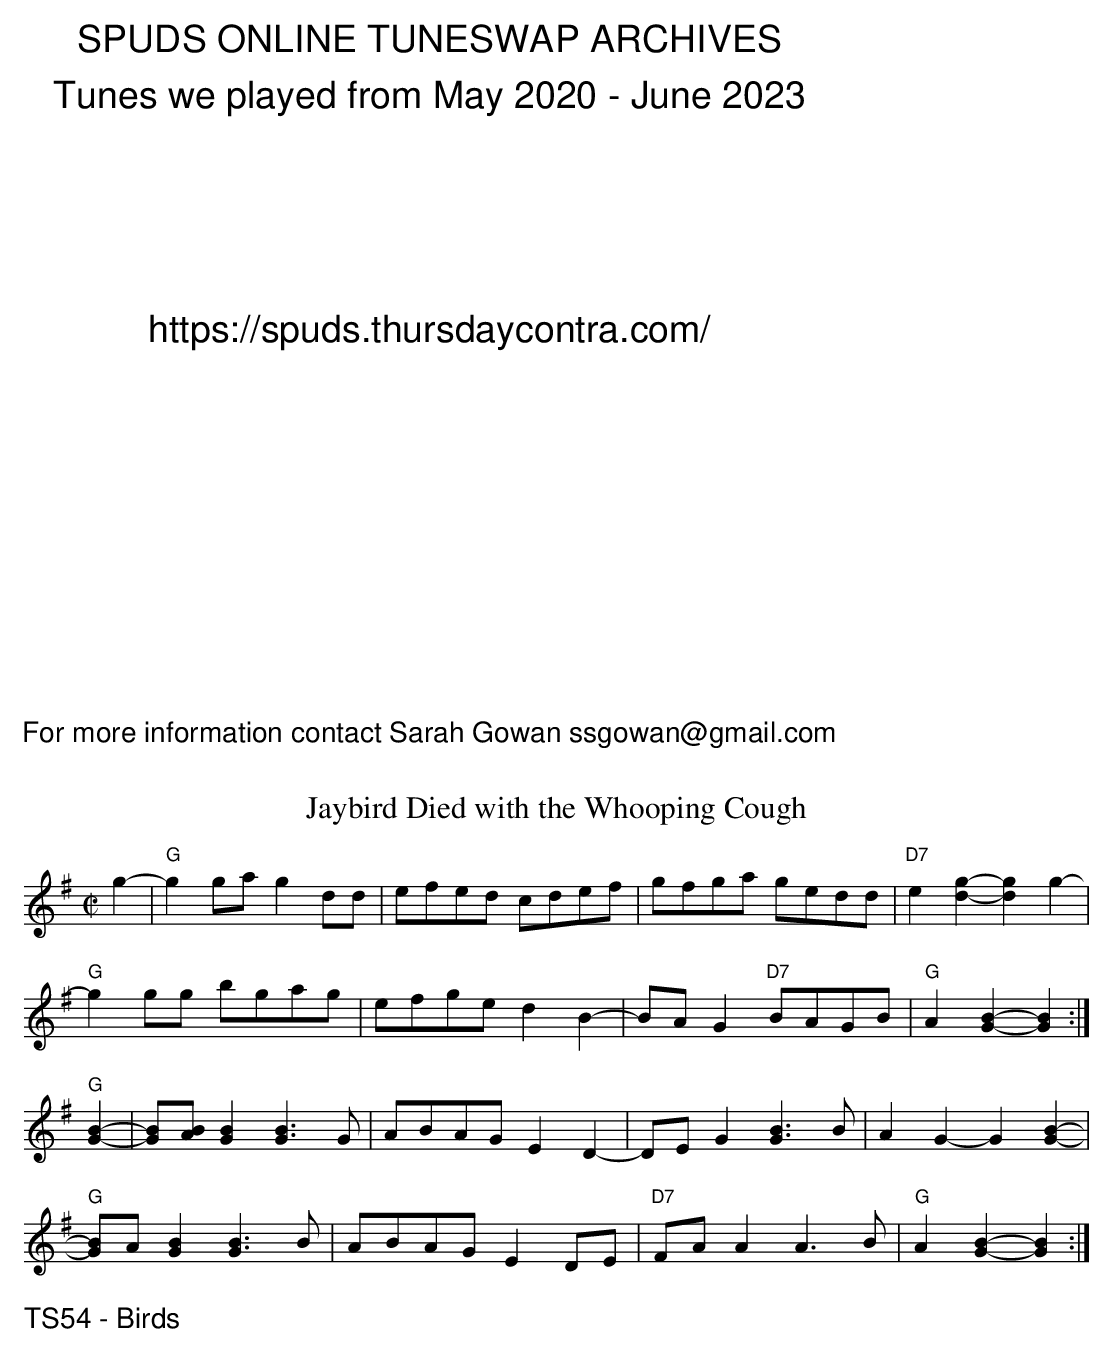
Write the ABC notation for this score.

X:1
T:Jaybird Died with the Whooping Cough
L:1/8
M:C|
K:G
g2-|"G"g2 gag2 dd|efed cdef|gfga gedd|"D7"e2 [g2d2]-[g2d2] g2-|
"G"g2 gg bgag|efge d2 B2- |BAG2 "D7"BAGB|"G"A2[B2G2]-[B2G2]:|
"G"[B2G2]-|[BG][BA] [B2G2][B3G3]G|ABAG E2D2-|DE G2 [B3G3]B|A2G2-G2[B2G2]-|
"G"[BG]A [B2G2][B3G3]B|ABAG E2 DE| "D7"FA A2 A3 B| "G"A2 [B2G2]-[B2G2]:|
